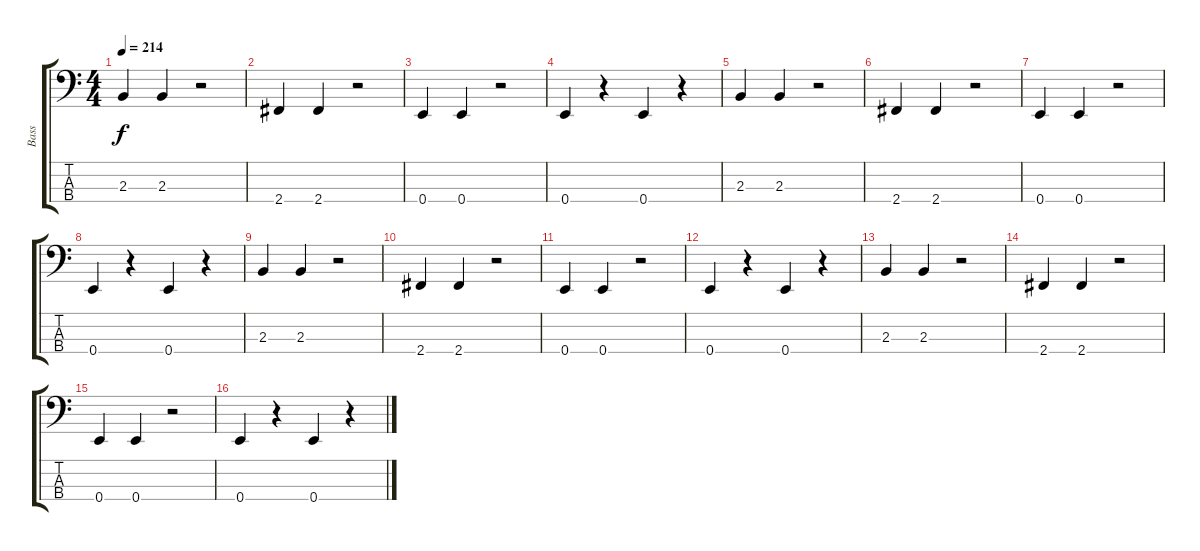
\track ("Bass" "Bass") {instrument electricbassfinger}
\staff {score tabs}
\tuning (G2 D2 A1 E1) {hide}
\ts (4 4)
\tempo 214
\clef f4
\ks c
2.3.4{dy f} 2.3.4 r.2 |
2.4.4 2.4.4 r.2 |
0.4.4 0.4.4 r.2 |
0.4.4 r.4 0.4.4 r.4 |
2.3.4 2.3.4 r.2 |
2.4.4 2.4.4 r.2 |
0.4.4 0.4.4 r.2 |
0.4.4 r.4 0.4.4 r.4 |
2.3.4 2.3.4 r.2 |
2.4.4 2.4.4 r.2 |
0.4.4 0.4.4 r.2 |
0.4.4 r.4 0.4.4 r.4 |
2.3.4 2.3.4 r.2 |
2.4.4 2.4.4 r.2 |
0.4.4 0.4.4 r.2 |
0.4.4 r.4 0.4.4 r.4
